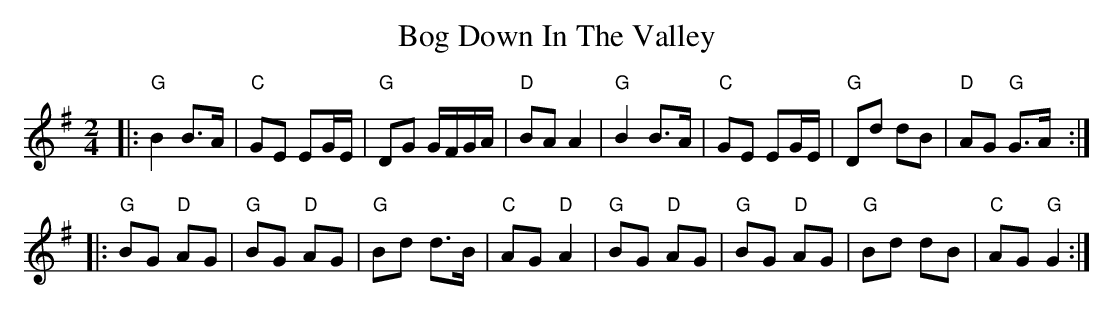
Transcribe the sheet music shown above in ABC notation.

X:1
T:Bog Down In The Valley
L:1/8
M:2/4
K:G
|: "G" B2 B>A | "C" GE EG/E/ | "G" DG G/F/G/A/ | "D" BA A2 | "G" B2 B>A | "C" GE EG/E/ | "G" Dd dB | "D" AG"G" G>A :|
|: "G" BG "D" AG | "G" BG "D" AG | "G" Bd d>B | "C" AG "D" A2 | "G" BG "D" AG | "G" BG "D" AG | "G" Bd dB | "C" AG "G" G2 :|
